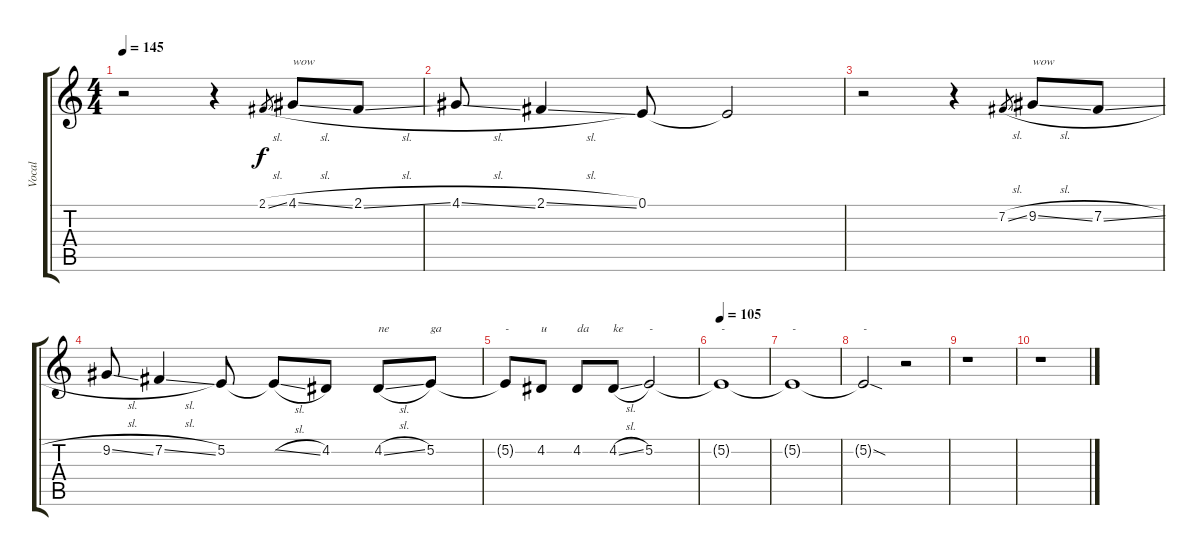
\track ("Vocal" "Vocal") {instrument clarinet}
\staff {score tabs}
\tuning (E4 B3 G3 D3 A2 E2) {hide}
\ts (4 4)
\tempo 145
\clef g2
\ks c
r.2{dy f} r.4 2.1{sl}.8{gr} 4.1{sl}.8{txt "wow"} 2.1{sl}.8 |
4.1{sl}.8 2.1{sl}.4 0.1.8 0.1{t}.2 |
r.2 r.4 7.2{sl}.8{gr} 9.2{sl}.8{txt "wow"} 7.2{sl}.8 |
9.2{sl}.8 7.2{sl}.4 5.2.8 5.2{sl t}.8 4.2.8 4.2{sl}.8{txt "ne"} 5.2.8{txt "ga"} |
5.2{t}.8{txt "-"} 4.2.8{txt "u"} 4.2.8{txt "da"} 4.2{sl}.8{txt "ke"} 5.2.2{txt "-"} |
\tempo 105
5.2{t}.1{txt "-"} |
5.2{t}.1{txt "-"} |
5.2{sod t}.2{txt "-"} r.2 |
r.1 |
r.1
